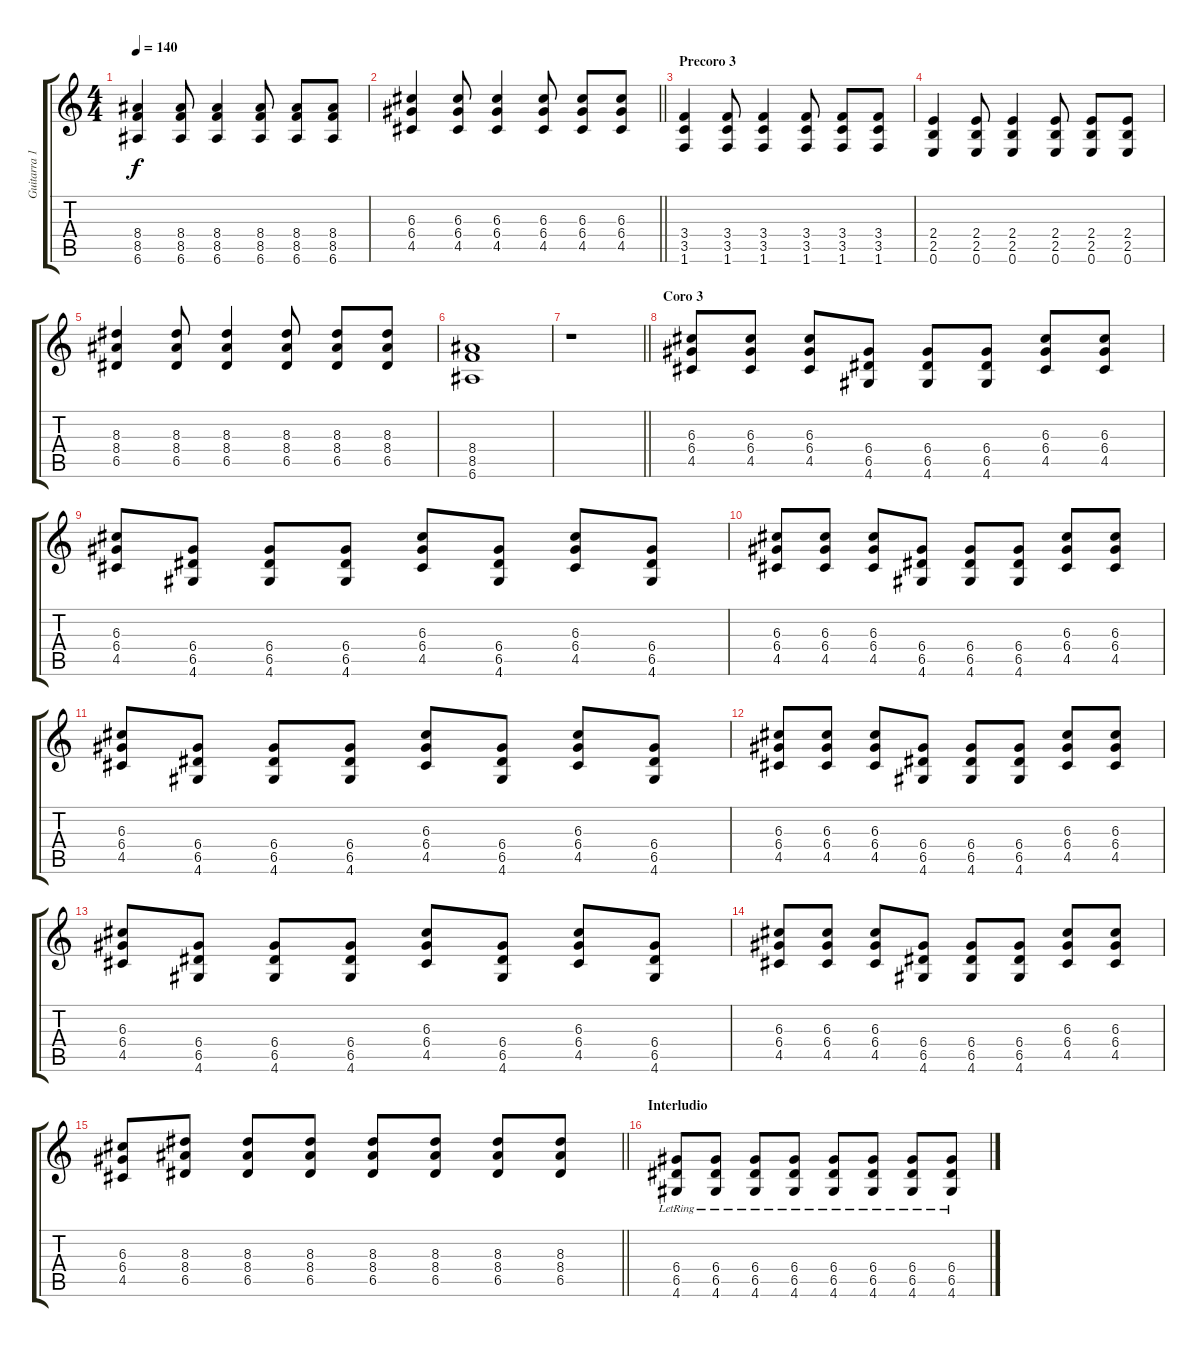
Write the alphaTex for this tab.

\track ("Guitarra 1" "Guitarra 1") {instrument acousticguitarsteel}
\staff {score tabs}
\tuning (E4 B3 G3 D3 A2 E2) {hide}
\ts (4 4)
\tempo 140
\clef g2
\ks c
(8.4 8.5 6.6).4{dy f} (8.4 8.5 6.6).8 (8.4 8.5 6.6).4 (8.4 8.5 6.6).8 (8.4 8.5 6.6).8 (8.4 8.5 6.6).8 |
\barLineRight lightlight
(6.3 6.4 4.5).4 (6.3 6.4 4.5).8 (6.3 6.4 4.5).4 (6.3 6.4 4.5).8 (6.3 6.4 4.5).8 (6.3 6.4 4.5).8 |
\section ("" "Precoro 3")
(3.4 3.5 1.6).4{volume 16} (3.4 3.5 1.6).8 (3.4 3.5 1.6).4 (3.4 3.5 1.6).8 (3.4 3.5 1.6).8 (3.4 3.5 1.6).8 |
(2.4 2.5 0.6).4 (2.4 2.5 0.6).8 (2.4 2.5 0.6).4 (2.4 2.5 0.6).8 (2.4 2.5 0.6).8 (2.4 2.5 0.6).8 |
(8.3 8.4 6.5).4 (8.3 8.4 6.5).8 (8.3 8.4 6.5).4 (8.3 8.4 6.5).8 (8.3 8.4 6.5).8 (8.3 8.4 6.5).8 |
(8.4 8.5 6.6).1 |
\barLineRight lightlight
r.1 |
\section ("" "Coro 3")
(6.3 6.4 4.5).8{volume 7 balance 2 instrument acousticguitarsteel} (6.3 6.4 4.5).8 (6.3 6.4 4.5).8 (6.4 6.5 4.6).8 (6.4 6.5 4.6).8 (6.4 6.5 4.6).8 (6.3 6.4 4.5).8 (6.3 6.4 4.5).8 |
(6.3 6.4 4.5).8 (6.4 6.5 4.6).8 (6.4 6.5 4.6).8 (6.4 6.5 4.6).8 (6.3 6.4 4.5).8 (6.4 6.5 4.6).8 (6.3 6.4 4.5).8 (6.4 6.5 4.6).8 |
(6.3 6.4 4.5).8 (6.3 6.4 4.5).8 (6.3 6.4 4.5).8 (6.4 6.5 4.6).8 (6.4 6.5 4.6).8 (6.4 6.5 4.6).8 (6.3 6.4 4.5).8 (6.3 6.4 4.5).8 |
(6.3 6.4 4.5).8 (6.4 6.5 4.6).8 (6.4 6.5 4.6).8 (6.4 6.5 4.6).8 (6.3 6.4 4.5).8 (6.4 6.5 4.6).8 (6.3 6.4 4.5).8 (6.4 6.5 4.6).8 |
(6.3 6.4 4.5).8 (6.3 6.4 4.5).8 (6.3 6.4 4.5).8 (6.4 6.5 4.6).8 (6.4 6.5 4.6).8 (6.4 6.5 4.6).8 (6.3 6.4 4.5).8 (6.3 6.4 4.5).8 |
(6.3 6.4 4.5).8 (6.4 6.5 4.6).8 (6.4 6.5 4.6).8 (6.4 6.5 4.6).8 (6.3 6.4 4.5).8 (6.4 6.5 4.6).8 (6.3 6.4 4.5).8 (6.4 6.5 4.6).8 |
(6.3 6.4 4.5).8 (6.3 6.4 4.5).8 (6.3 6.4 4.5).8 (6.4 6.5 4.6).8 (6.4 6.5 4.6).8 (6.4 6.5 4.6).8 (6.3 6.4 4.5).8 (6.3 6.4 4.5).8 |
\barLineRight lightlight
(6.3 6.4 4.5).8 (8.3 8.4 6.5).8 (8.3 8.4 6.5).8 (8.3 8.4 6.5).8 (8.3 8.4 6.5).8 (8.3 8.4 6.5).8 (8.3 8.4 6.5).8 (8.3 8.4 6.5).8 |
\section ("" "Interludio")
(6.4{lr} 6.5{lr} 4.6{lr}).8 (6.4{lr} 6.5{lr} 4.6{lr}).8 (6.4{lr} 6.5{lr} 4.6{lr}).8 (6.4{lr} 6.5{lr} 4.6{lr}).8 (6.4{lr} 6.5{lr} 4.6{lr}).8 (6.4{lr} 6.5{lr} 4.6{lr}).8 (6.4{lr} 6.5{lr} 4.6{lr}).8 (6.4{lr} 6.5{lr} 4.6{lr}).8
